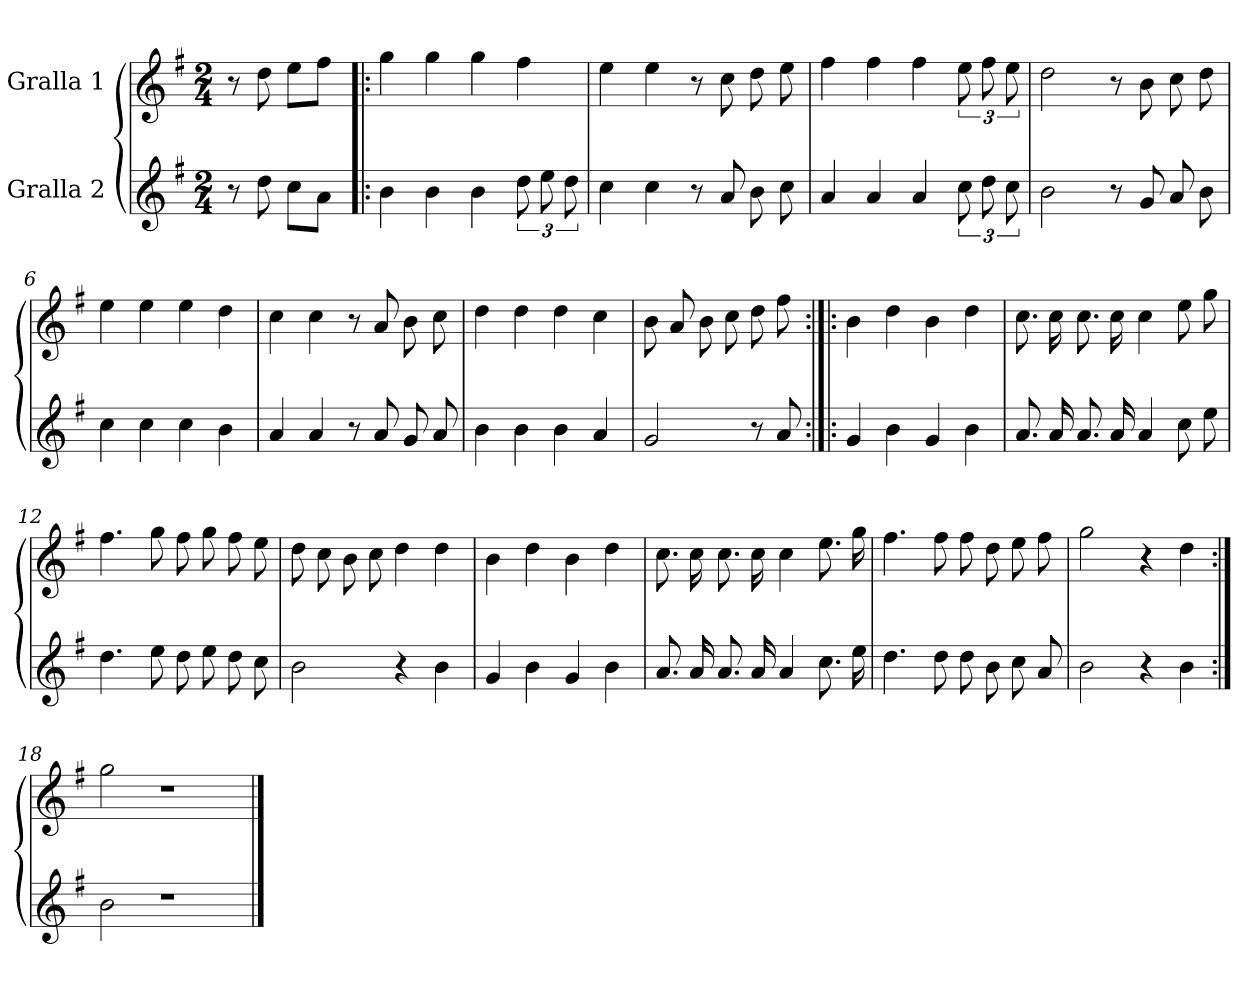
**kern	**kern
*part2	*part1
*staff2	*staff1
*I"Gralla 2	*I"Gralla 1
*clefG2	*clefG2
*k[f#]	*k[f#]
*M2/4	*M2/4
=1	=1
8r	8r
8dd	8dd
8cc\L	8ee\L
8a\J	8ff#\J
=2!|:	=2!|:
4b	4gg
4b	4gg
4b	4gg
12dd	4ff#
12ee	.
12dd	.
=3	=3
4cc	4ee
4cc	4ee
8r	8r
8a	8cc
8b	8dd
8cc	8ee
=4	=4
4a	4ff#
4a	4ff#
4a	4ff#
12cc	12ee
12dd	12ff#
12cc	12ee
=5	=5
2b	2dd
8r	8r
8g	8b
8a	8cc
8b	8dd
=6	=6
4cc	4ee
4cc	4ee
4cc	4ee
4b	4dd
=7	=7
4a	4cc
4a	4cc
8r	8r
8a	8a
8g	8b
8a	8cc
=8	=8
4b	4dd
4b	4dd
4b	4dd
4a	4cc
=9	=9
2g	8b
.	8a
.	8b
.	8cc
8r	8dd
8a	8ff#
=10:|!|:	=10:|!|:
4g	4b
4b	4dd
4g	4b
4b	4dd
=11	=11
8.a	8.cc
16a	16cc
8.a	8.cc
16a	16cc
4a	4cc
8cc	8ee
8ee	8gg
=12	=12
4.dd	4.ff#
8ee	8gg
8dd	8ff#
8ee	8gg
8dd	8ff#
8cc	8ee
=13	=13
2b	8dd
.	8cc
.	8b
.	8cc
4r	4dd
4b	4dd
=14	=14
4g	4b
4b	4dd
4g	4b
4b	4dd
=15	=15
8.a	8.cc
16a	16cc
8.a	8.cc
16a	16cc
4a	4cc
8.cc	8.ee
16ee	16gg
=16	=16
4.dd	4.ff#
8dd	8ff#
8dd	8ff#
8b	8dd
8cc	8ee
8a	8ff#
=17	=17
2b	2gg
4r	4r
4b	4dd
=18:|!	=18:|!
2b	2gg
1r	1r
==	==
*-	*-
